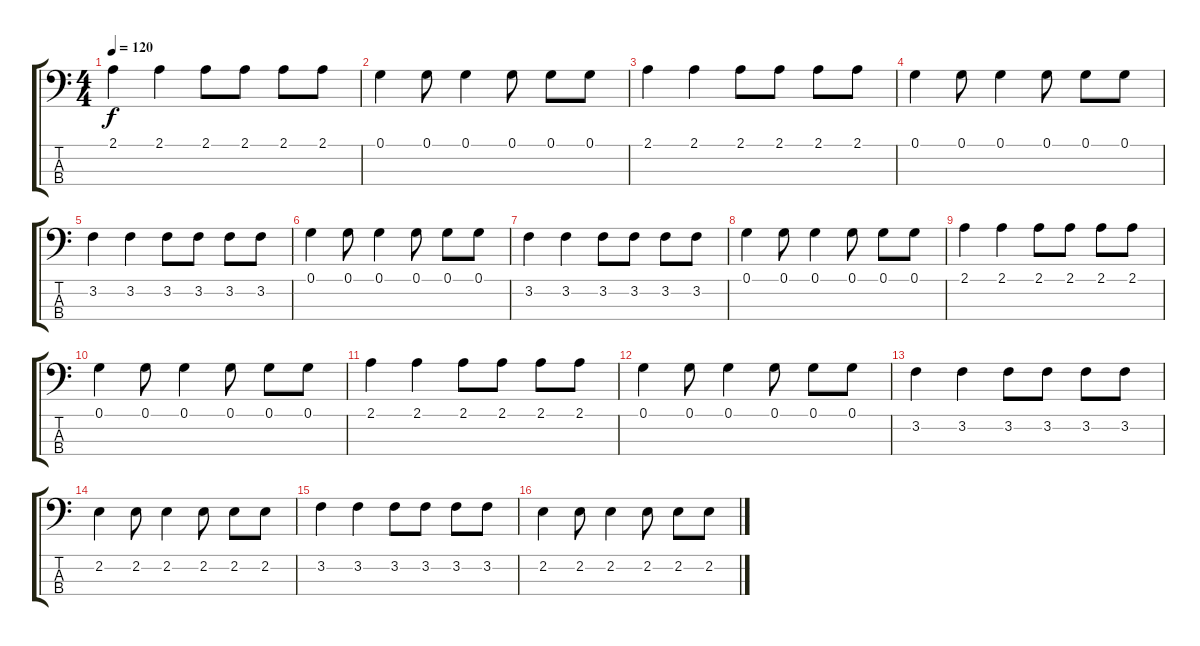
\track "" {instrument electricbasspick}
\staff {score tabs}
\tuning (G2 D2 A1 E1) {hide}
\ts (4 4)
\tempo 120
\clef f4
\ks c
2.1.4{dy f instrument electricbasspick} 2.1.4 2.1.8 2.1.8 2.1.8 2.1.8 |
0.1.4 0.1.8 0.1.4 0.1.8 0.1.8 0.1.8 |
2.1.4 2.1.4 2.1.8 2.1.8 2.1.8 2.1.8 |
0.1.4 0.1.8 0.1.4 0.1.8 0.1.8 0.1.8 |
3.2.4 3.2.4 3.2.8 3.2.8 3.2.8 3.2.8 |
0.1.4 0.1.8 0.1.4 0.1.8 0.1.8 0.1.8 |
3.2.4 3.2.4 3.2.8 3.2.8 3.2.8 3.2.8 |
0.1.4 0.1.8 0.1.4 0.1.8 0.1.8 0.1.8 |
2.1.4 2.1.4 2.1.8 2.1.8 2.1.8 2.1.8 |
0.1.4 0.1.8 0.1.4 0.1.8 0.1.8 0.1.8 |
2.1.4 2.1.4 2.1.8 2.1.8 2.1.8 2.1.8 |
0.1.4 0.1.8 0.1.4 0.1.8 0.1.8 0.1.8 |
3.2.4 3.2.4 3.2.8 3.2.8 3.2.8 3.2.8 |
2.2.4 2.2.8 2.2.4 2.2.8 2.2.8 2.2.8 |
3.2.4 3.2.4 3.2.8 3.2.8 3.2.8 3.2.8 |
2.2.4 2.2.8 2.2.4 2.2.8 2.2.8 2.2.8
